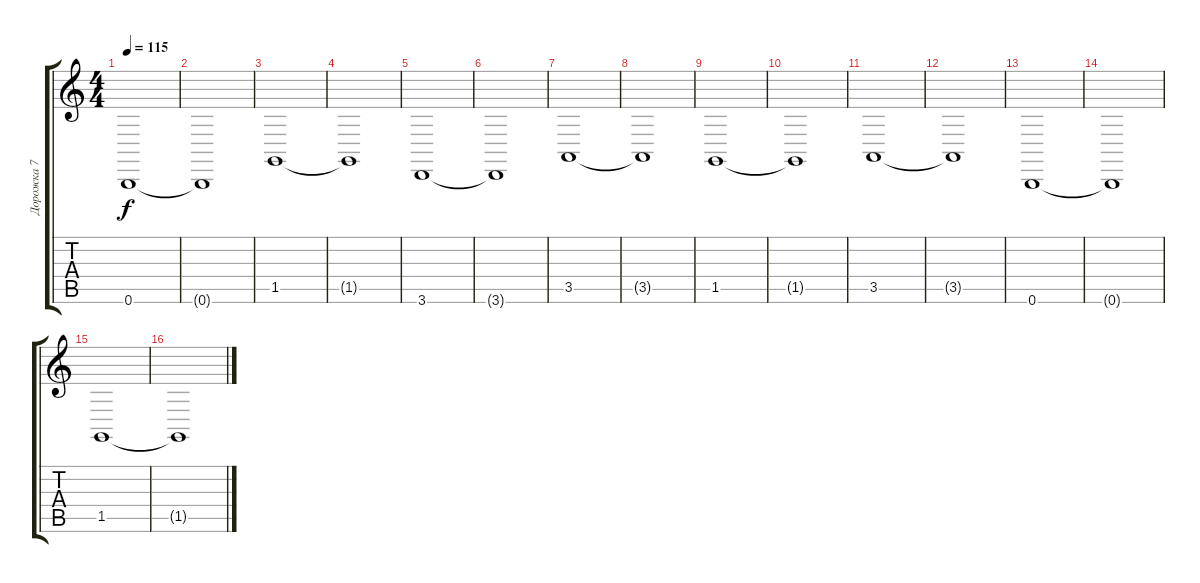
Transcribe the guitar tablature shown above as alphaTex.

\track ("Дорожка 7" "Дорожка 7") {instrument stringensemble1}
\staff {score tabs}
\tuning (Db4 Ab3 E3 B2 Gb2 B1) {hide}
\ts (4 4)
\tempo 115
\clef g2
\ks c
0.6.1{dy f} |
0.6{t}.1 |
1.5.1 |
1.5{t}.1 |
3.6.1 |
3.6{t}.1 |
3.5.1 |
3.5{t}.1 |
1.5.1{volume 13} |
1.5{t}.1 |
3.5.1 |
3.5{t}.1 |
0.6.1{volume 10} |
0.6{t}.1 |
1.5.1 |
1.5{t}.1
